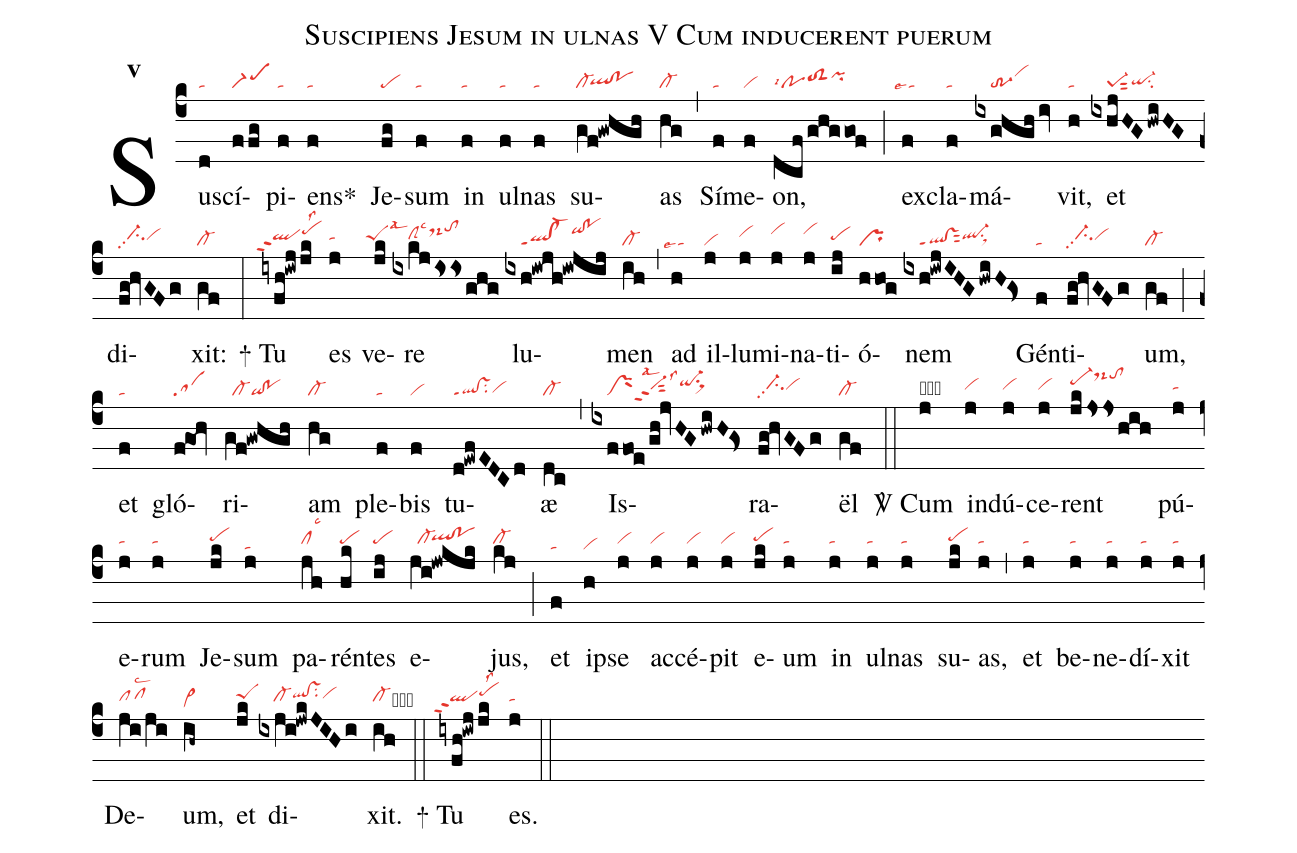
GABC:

name:Suscipiens Jesum in ulnas V Cum inducerent puerum;
office-part:re;
mode:5;
nabc-lines:1;
%%
initial-style: 1;
name: Suscipiens Jesum in ulnas;
mode: 5;
office-part: Responsorium;
annotation: Resp.;
annotation: v;
nabc-lines: 1;
%%
(c4) Sus(d|ta)cí(ffg|scM1)pi(f|ta)ens<sp>*</sp>(f|ta) Je(fg|pe)sum(f|ta) in(f|ta) ul(f|ta)nas(f|ta) su(gf!gwhgh|cl-`qlhg!pohg)as(hg|cl-) (,) Sí(f|ta)me(f|vi)on,(dcf/ghggof|polsi4toS2hhpihi) (;) ex(f|``talse4)cla(f|ta)má(ixghgh/iv|////tr-3vihj)vit,(h|ta) et(ixhjHGhwiHG|////pe-1sut2qi-hgsu2) di(fg!hvGFg|//ci-hhpp2vihh)xit:(gf|cl-) (:)
<sp>+</sp> Tu(iyfh!iwjjk|`qlhhppt2pehjlss2) es(j|tahh) ve(jk|``peShhlsal3)re(ixkjIssghg|////clShhlsc3ds-hjtohk) lu(ixh!iwjh!iwjij|////ql!cl-ppt1qihj!pohj)men(ih|cl-) (,) ad(h|``talse7) il(j|vi)lu(j|vihi)mi(j|vihj)na(j|vihj)ti(ij|pehh)ó(hhog|pr)nem(ixh!iwjIHGhwiH!Gs<|////ql!vsppt1sut2ql-hhsu1sux1) Gén(f|ta)ti(fg!hvGFg|//ci-hhpp2vihh)um,(gf|cl-) (;) et(f|ta) gló(f!go1!hv|sa)ri(gf!gwhgh|//cl-qi!po)am(hg|cl-) ple(f|ta)bis(f|vi) tu(d!ewfEDCd|ql!vsppt1su2vihg)æ(dc|cl-) (,) Is(ixffoegh!jvHGhwiH!Gs<|////prMvi-hhppt2sut2lsal2lss3qi-hisu1sux1)ra(fg!hvGFg|//ci-hhpp2vihh)ël(gf|cl-) (::)

<sp>V/</sp> Cum(j|obvihh) in(j|vihh)dú(j|vihh)ce(j|vihh)rent(jkJsshih|pe-hjds-hltohl) pú(j|tahh)e(j|tahh)rum(j|tahh) Je(jk|pehi)sum(j|ta) pa(jh|clhhlsc3)rén(hk|pehh)tes(ij|pehh) e(ji!jwkjk|//cl-hh`qlhi!pohi)jus,(kj|cl-hh) (;) et(f|ta) ip(h|vi)se(j|vihh) ac(j|vihh)cé(j|vihh)pit(j|vihh) e(jk|pehi)um(j|tahh) in(j|tahh) ul(j|tahh)nas(j|tahh) su(jk|pehi)as,(j|tahh) (,) et(j|tahh) be(j|tahh)ne(j|tahh)dí(j|tahh)xit(j|tahh) De(ji/ji|pfhhlsc2)um,(ih~|vi>) et(jk|peShi) di(ixji!jwkJIHi|////cl-hhqlhi!vshisu2vihi)xit.(ih|cl-hhcb) (::)
<sp>+</sp> Tu(iyfh!iwjjk|`qlhhppt2pehjlss2) es.(j|tahh) (::)
